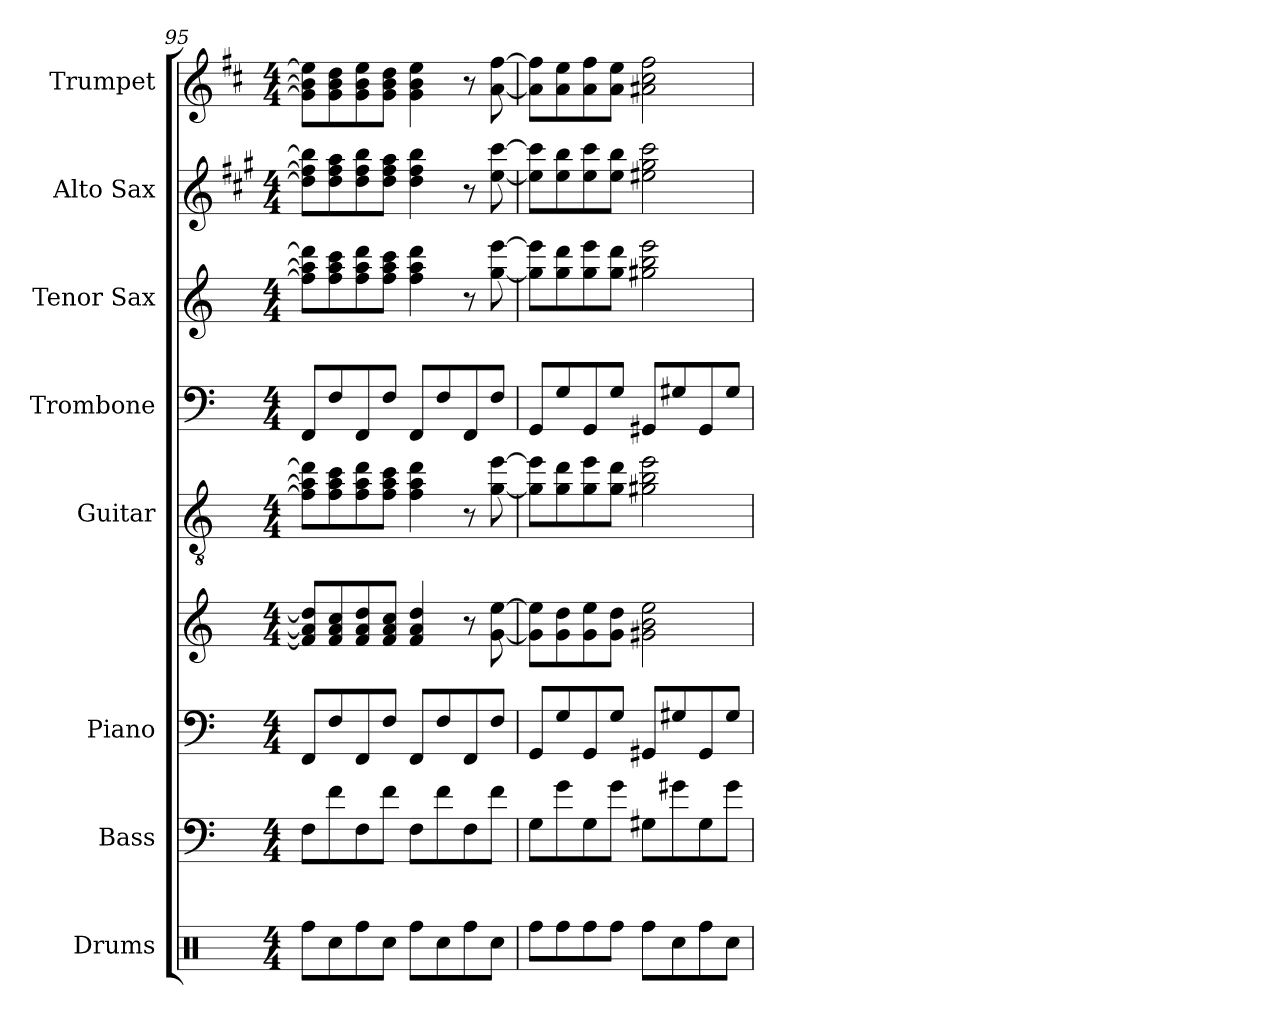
**kern	**kern	**kern	**kern	**kern	**kern	**kern	**kern	**kern
*part8	*part7	*part6	*part6	*part5	*part4	*part3	*part2	*part1
*staff9	*staff8	*staff7	*staff6	*staff5	*staff4	*staff3	*staff2	*staff1
*I"Drums	*I"Bass	*I"Piano	*	*I"Guitar	*I"Trombone	*I"Tenor Sax	*I"Alto Sax	*I"Trumpet
*I'Drums	*I'Bass	*I'Piano	*	*I'Gtr.	*I'Tbn.	*I'Tenor	*I'Alto	*I'Tpt.
!!LO:PB:g=z
*clefX	*clefF4	*clefF4	*clefG2	*clefGv2	*clefF4	*clefG2	*clefG2	*clefG2
*	*ITrd7c12	*	*	*	*	*ITrd8c14	*ITrd5c9	*ITrd1c2
*k[]	*k[]	*k[]	*k[]	*k[]	*k[]	*k[]	*k[]	*k[]
*M4/4	*M4/4	*M4/4	*M4/4	*M4/4	*M4/4	*M4/4	*M4/4	*M4/4
=95	=95	=95	=95	=95	=95	=95	=95	=95
8Rff\L	8FF\L	8FF/L	8f/] 8a/] 8dd/]L	8f\] 8a\] 8dd\]L	8FF/L	8f\] 8a\] 8dd\]L	8f\] 8a\] 8dd\]L	8f\] 8a\] 8dd\]L
8Rcc\	8F\	8F/	8f/ 8a/ 8cc/	8f\ 8a\ 8cc\	8F/	8f\ 8a\ 8cc\	8f\ 8a\ 8cc\	8f\ 8a\ 8cc\
8Rff\	8FF\	8FF/	8f/ 8a/ 8dd/	8f\ 8a\ 8dd\	8FF/	8f\ 8a\ 8dd\	8f\ 8a\ 8dd\	8f\ 8a\ 8dd\
8Rcc\J	8F\J	8F/J	8f/ 8a/ 8cc/J	8f\ 8a\ 8cc\J	8F/J	8f\ 8a\ 8cc\J	8f\ 8a\ 8cc\J	8f\ 8a\ 8cc\J
8Rff\L	8FF\L	8FF/L	4f/ 4a/ 4dd/	4f\ 4a\ 4dd\	8FF/L	4f\ 4a\ 4dd\	4f\ 4a\ 4dd\	4f\ 4a\ 4dd\
8Rcc\	8F\	8F/	.	.	8F/	.	.	.
8Rff\	8FF\	8FF/	8r	8r	8FF/	8r	8r	8r
8Rcc\J	8F\J	8F/J	[8g\ [8ee\	[8g\ [8ee\	8F/J	[8g\ [8ee\	[8g\ [8ee\	[8g\ [8ee\
=96	=96	=96	=96	=96	=96	=96	=96	=96
8Rff\L	8GG\L	8GG/L	8g\] 8ee\]L	8g\] 8ee\]L	8GG/L	8g\] 8ee\]L	8g\] 8ee\]L	8g\] 8ee\]L
8Rff\	8G\	8G/	8g\ 8dd\	8g\ 8dd\	8G/	8g\ 8dd\	8g\ 8dd\	8g\ 8dd\
8Rff\	8GG\	8GG/	8g\ 8ee\	8g\ 8ee\	8GG/	8g\ 8ee\	8g\ 8ee\	8g\ 8ee\
8Rff\J	8G\J	8G/J	8g\ 8dd\J	8g\ 8dd\J	8G/J	8g\ 8dd\J	8g\ 8dd\J	8g\ 8dd\J
8Rff\L	8GG#X\L	8GG#X/L	2g#X\ 2b\ 2ee\	2g#X\ 2b\ 2ee\	8GG#X/L	2g#X\ 2b\ 2ee\	2g#X\ 2b\ 2ee\	2g#X\ 2b\ 2ee\
8Rcc\	8G#X\	8G#X/	.	.	8G#X/	.	.	.
8Rff\	8GG#\	8GG#/	.	.	8GG#/	.	.	.
8Rcc\J	8G#\J	8G#/J	.	.	8G#/J	.	.	.
=	=	=	=	=	=	=	=	=
*-	*-	*-	*-	*-	*-	*-	*-	*-
